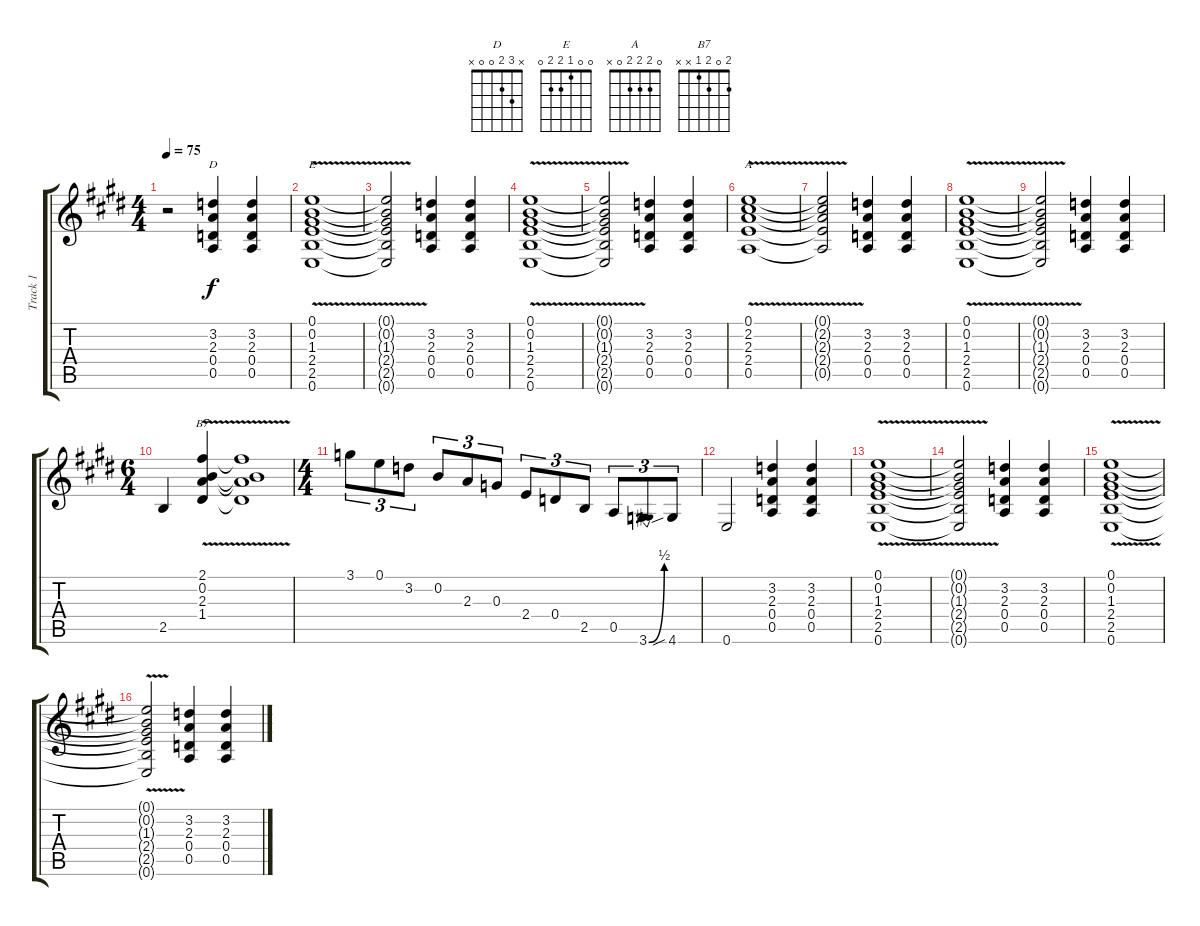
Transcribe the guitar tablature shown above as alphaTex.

\track ("Track 1" "Track 1") {instrument distortionguitar}
\staff {score tabs}
\tuning (E4 B3 G3 D3 A2 E2) {hide}
\chord ("D" x 3 2 0 0 x)
\chord ("E" 0 0 1 2 2 0)
\chord ("A" 0 2 2 2 0 x)
\chord ("B7" 2 0 2 1 x x)
\ts (4 4)
\tempo 75
\clef g2
\ks e
r.2{dy f instrument distortionguitar} (3.2 2.3 0.4 0.5).4{ch "D"} (3.2 2.3 0.4 0.5).4 |
(0.1 0.2 1.3 2.4 2.5 0.6{v}).1{ch "E"} |
(0.1{t} 0.2{t} 1.3{t} 2.4{t} 2.5{t} 0.6{t}).2 (3.2 2.3 0.4 0.5).4 (3.2 2.3 0.4 0.5).4 |
(0.1 0.2 1.3 2.4 2.5 0.6{v}).1 |
(0.1{t} 0.2{t} 1.3{t} 2.4{t} 2.5{t} 0.6{t}).2 (3.2 2.3 0.4 0.5).4 (3.2 2.3 0.4 0.5).4 |
(0.1 2.2 2.3 2.4 0.5{v}).1{ch "A"} |
(0.1{t} 2.2{t} 2.3{t} 2.4{t} 0.5{t}).2 (3.2 2.3 0.4 0.5).4 (3.2 2.3 0.4 0.5).4 |
(0.1 0.2 1.3 2.4 2.5 0.6{v}).1 |
(0.1{t} 0.2{t} 1.3{t} 2.4{t} 2.5{t} 0.6{t}).2 (3.2 2.3 0.4 0.5).4 (3.2 2.3 0.4 0.5).4 |
\ts (6 4)
2.5.4 (2.1{v} 0.2 2.3 1.4).4{ch "B7"} (2.1{t} 0.2{t} 2.3{t} 1.4{t}).1 |
\ts (4 4)
3.1.8{tu (3 2)} 0.1.8{tu (3 2)} 3.2.8{tu (3 2)} 0.2.8{tu (3 2)} 2.3.8{tu (3 2)} 0.3.8{tu (3 2)} 2.4.8{tu (3 2)} 0.4.8{tu (3 2)} 2.5.8{tu (3 2)} 0.5.8{tu (3 2)} 3.6{be (bend 0 0 60 2)}.8{tu (3 2)} 4.6{sib}.8{tu (3 2)} |
0.6.2 (3.2 2.3 0.4 0.5).4 (3.2 2.3 0.4 0.5).4 |
(0.1 0.2 1.3 2.4 2.5 0.6{v}).1 |
(0.1{t} 0.2{t} 1.3{t} 2.4{t} 2.5{t} 0.6{t}).2 (3.2 2.3 0.4 0.5).4 (3.2 2.3 0.4 0.5).4 |
(0.1 0.2 1.3 2.4 2.5 0.6{v}).1 |
(0.1{t} 0.2{t} 1.3{t} 2.4{t} 2.5{t} 0.6{t}).2 (3.2 2.3 0.4 0.5).4 (3.2 2.3 0.4 0.5).4
